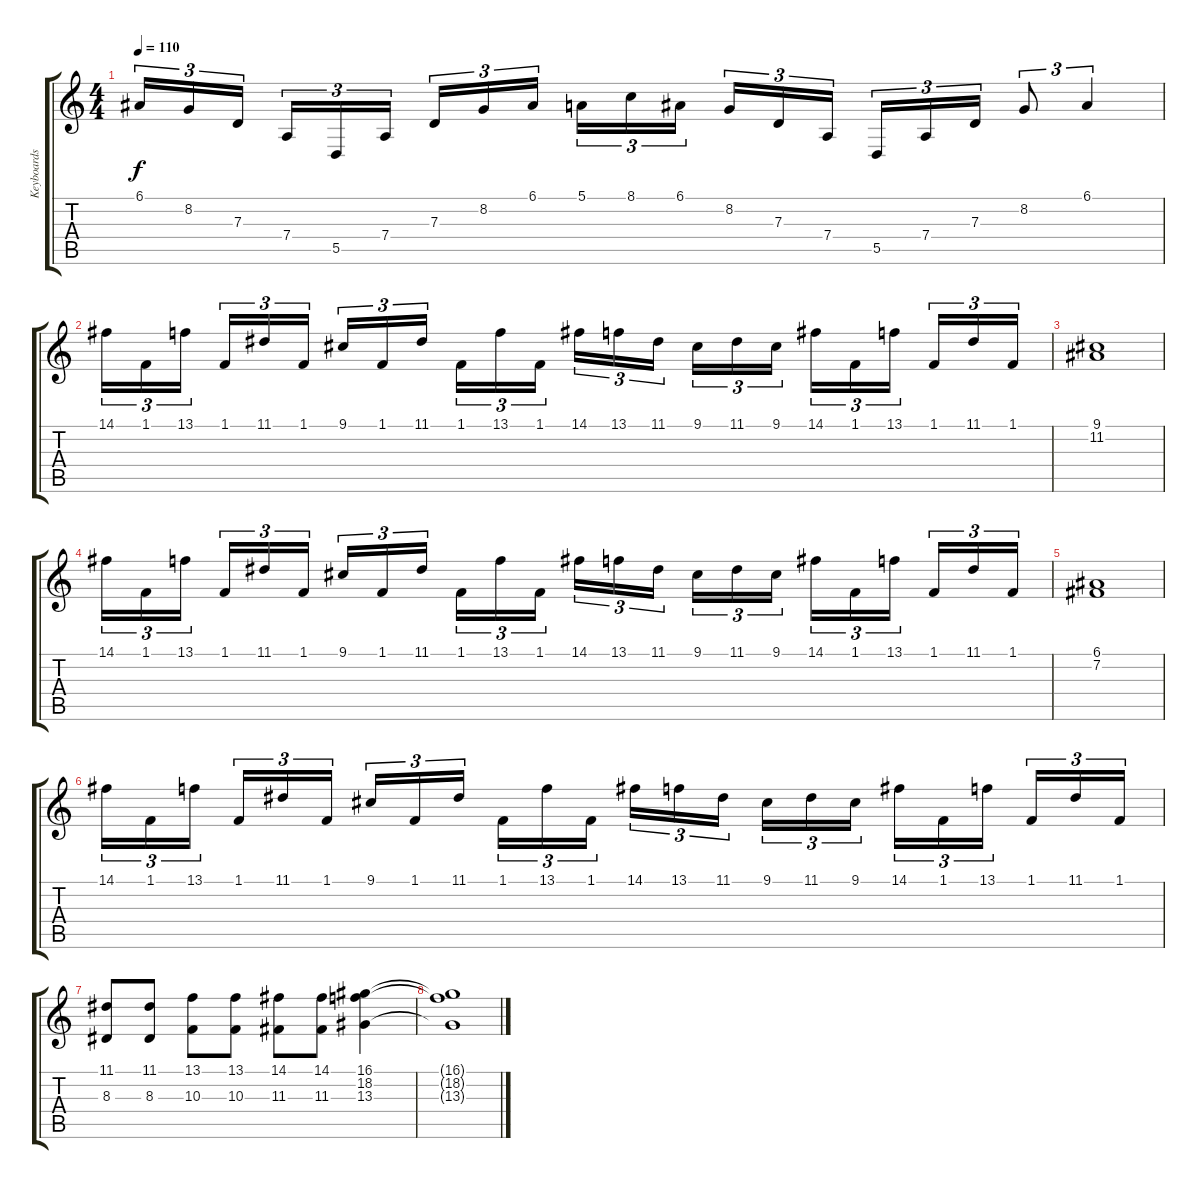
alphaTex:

\track ("Keyboards" "Keyboards") {instrument stringensemble1}
\staff {score tabs}
\tuning (E4 B3 G3 D3 A2 E2) {hide}
\ts (4 4)
\tempo 110
\clef g2
\ks c
6.1.16{tu (3 2) dy f} 8.2.16{tu (3 2)} 7.3.16{tu (3 2)} 7.4.16{tu (3 2)} 5.5.16{tu (3 2)} 7.4.16{tu (3 2)} 7.3.16{tu (3 2)} 8.2.16{tu (3 2)} 6.1.16{tu (3 2)} 5.1.16{tu (3 2)} 8.1.16{tu (3 2)} 6.1.16{tu (3 2)} 8.2.16{tu (3 2)} 7.3.16{tu (3 2)} 7.4.16{tu (3 2)} 5.5.16{tu (3 2)} 7.4.16{tu (3 2)} 7.3.16{tu (3 2)} 8.2.8{tu (3 2)} 6.1.4{tu (3 2)} |
14.1.16{tu (3 2)} 1.1.16{tu (3 2)} 13.1.16{tu (3 2)} 1.1.16{tu (3 2)} 11.1.16{tu (3 2)} 1.1.16{tu (3 2)} 9.1.16{tu (3 2)} 1.1.16{tu (3 2)} 11.1.16{tu (3 2)} 1.1.16{tu (3 2)} 13.1.16{tu (3 2)} 1.1.16{tu (3 2)} 14.1.16{tu (3 2)} 13.1.16{tu (3 2)} 11.1.16{tu (3 2)} 9.1.16{tu (3 2)} 11.1.16{tu (3 2)} 9.1.16{tu (3 2)} 14.1.16{tu (3 2)} 1.1.16{tu (3 2)} 13.1.16{tu (3 2)} 1.1.16{tu (3 2)} 11.1.16{tu (3 2)} 1.1.16{tu (3 2)} |
(9.1 11.2).1 |
14.1.16{tu (3 2)} 1.1.16{tu (3 2)} 13.1.16{tu (3 2)} 1.1.16{tu (3 2)} 11.1.16{tu (3 2)} 1.1.16{tu (3 2)} 9.1.16{tu (3 2)} 1.1.16{tu (3 2)} 11.1.16{tu (3 2)} 1.1.16{tu (3 2)} 13.1.16{tu (3 2)} 1.1.16{tu (3 2)} 14.1.16{tu (3 2)} 13.1.16{tu (3 2)} 11.1.16{tu (3 2)} 9.1.16{tu (3 2)} 11.1.16{tu (3 2)} 9.1.16{tu (3 2)} 14.1.16{tu (3 2)} 1.1.16{tu (3 2)} 13.1.16{tu (3 2)} 1.1.16{tu (3 2)} 11.1.16{tu (3 2)} 1.1.16{tu (3 2)} |
(6.1 7.2).1 |
14.1.16{tu (3 2)} 1.1.16{tu (3 2)} 13.1.16{tu (3 2)} 1.1.16{tu (3 2)} 11.1.16{tu (3 2)} 1.1.16{tu (3 2)} 9.1.16{tu (3 2)} 1.1.16{tu (3 2)} 11.1.16{tu (3 2)} 1.1.16{tu (3 2)} 13.1.16{tu (3 2)} 1.1.16{tu (3 2)} 14.1.16{tu (3 2)} 13.1.16{tu (3 2)} 11.1.16{tu (3 2)} 9.1.16{tu (3 2)} 11.1.16{tu (3 2)} 9.1.16{tu (3 2)} 14.1.16{tu (3 2)} 1.1.16{tu (3 2)} 13.1.16{tu (3 2)} 1.1.16{tu (3 2)} 11.1.16{tu (3 2)} 1.1.16{tu (3 2)} |
(11.1 8.3).8 (11.1 8.3).8 (13.1 10.3).8 (13.1 10.3).8 (14.1 11.3).8 (14.1 11.3).8 (16.1 18.2 13.3).4 |
(16.1{t} 18.2{t} 13.3{t}).1
